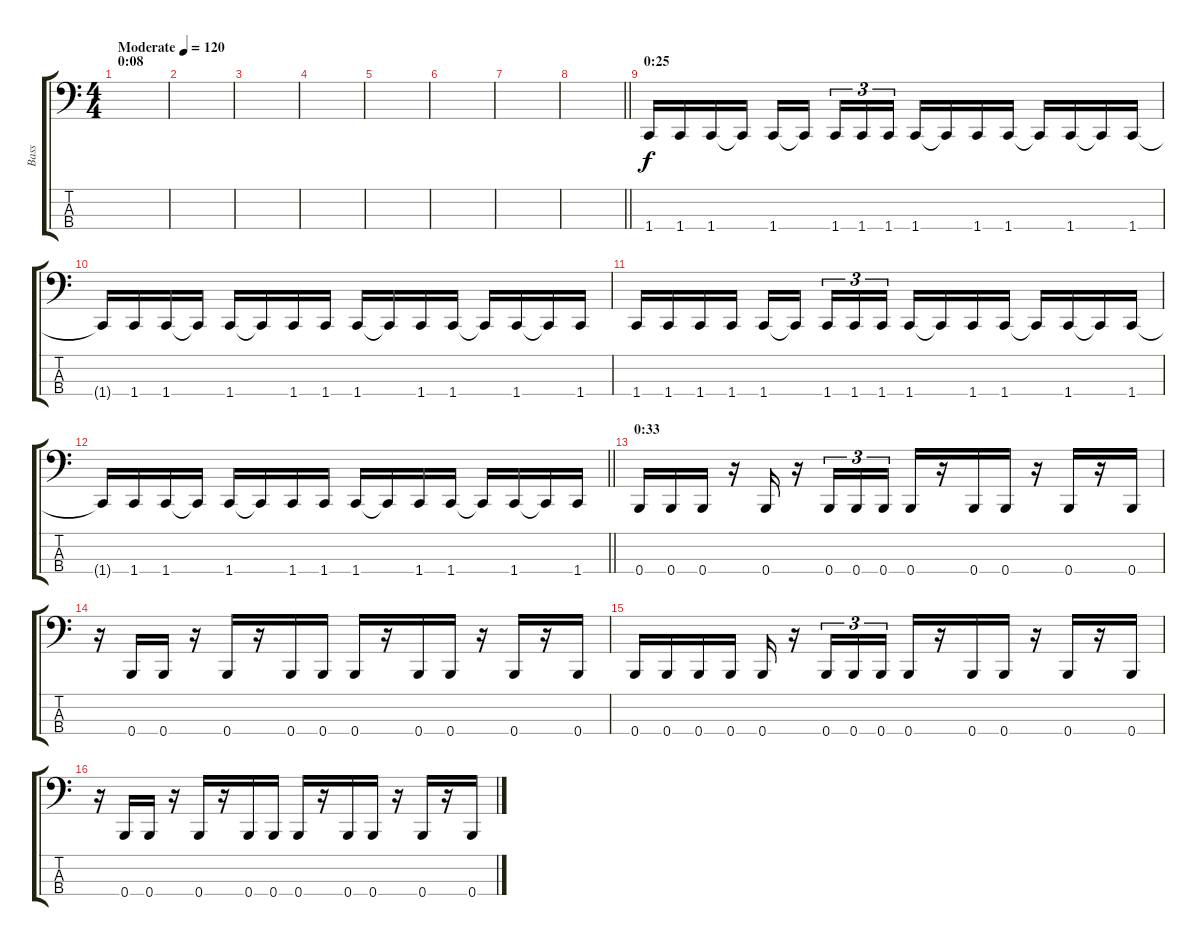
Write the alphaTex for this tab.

\track ("Bass" "Bass") {instrument electricbasspick}
\staff {score tabs}
\tuning (E2 B1 Gb1 B0) {hide}
\ts (4 4)
\section ("" "0:08")
\tempo (120 "Moderate")
\clef f4
\ks c
|
|
|
|
|
|
|
\barLineRight lightlight
|
\section ("" "0:25")
1.4.16 1.4.16 1.4.16 1.4{t}.16 1.4.16 1.4{t}.16{beam splitsecondary} 1.4.16{tu (3 2)} 1.4.16{tu (3 2)} 1.4.16{tu (3 2)} 1.4.16 1.4{t}.16 1.4.16 1.4.16 1.4{t}.16 1.4.16 1.4{t}.16 1.4.16 |
1.4{t}.16 1.4.16 1.4.16 1.4{t}.16 1.4.16 1.4{t}.16 1.4.16 1.4.16 1.4.16 1.4{t}.16 1.4.16 1.4.16 1.4{t}.16 1.4.16 1.4{t}.16 1.4.16 |
1.4.16 1.4.16 1.4.16 1.4.16 1.4.16 1.4{t}.16{beam splitsecondary} 1.4.16{tu (3 2)} 1.4.16{tu (3 2)} 1.4.16{tu (3 2)} 1.4.16 1.4{t}.16 1.4.16 1.4.16 1.4{t}.16 1.4.16 1.4{t}.16 1.4.16 |
\barLineRight lightlight
1.4{t}.16 1.4.16 1.4.16 1.4{t}.16 1.4.16 1.4{t}.16 1.4.16 1.4.16 1.4.16 1.4{t}.16 1.4.16 1.4.16 1.4{t}.16 1.4.16 1.4{t}.16 1.4.16 |
\section ("" "0:33")
0.4.16 0.4.16 0.4.16 r.16 0.4.16 r.16 0.4.16{tu (3 2)} 0.4.16{tu (3 2)} 0.4.16{tu (3 2)} 0.4.16 r.16 0.4.16 0.4.16 r.16 0.4.16 r.16 0.4.16 |
r.16 0.4.16 0.4.16 r.16 0.4.16 r.16 0.4.16 0.4.16 0.4.16 r.16 0.4.16 0.4.16 r.16 0.4.16 r.16 0.4.16 |
0.4.16 0.4.16 0.4.16 0.4.16 0.4.16 r.16 0.4.16{tu (3 2)} 0.4.16{tu (3 2)} 0.4.16{tu (3 2)} 0.4.16 r.16 0.4.16 0.4.16 r.16 0.4.16 r.16 0.4.16 |
r.16 0.4.16 0.4.16 r.16 0.4.16 r.16 0.4.16 0.4.16 0.4.16 r.16 0.4.16 0.4.16 r.16 0.4.16 r.16 0.4.16
